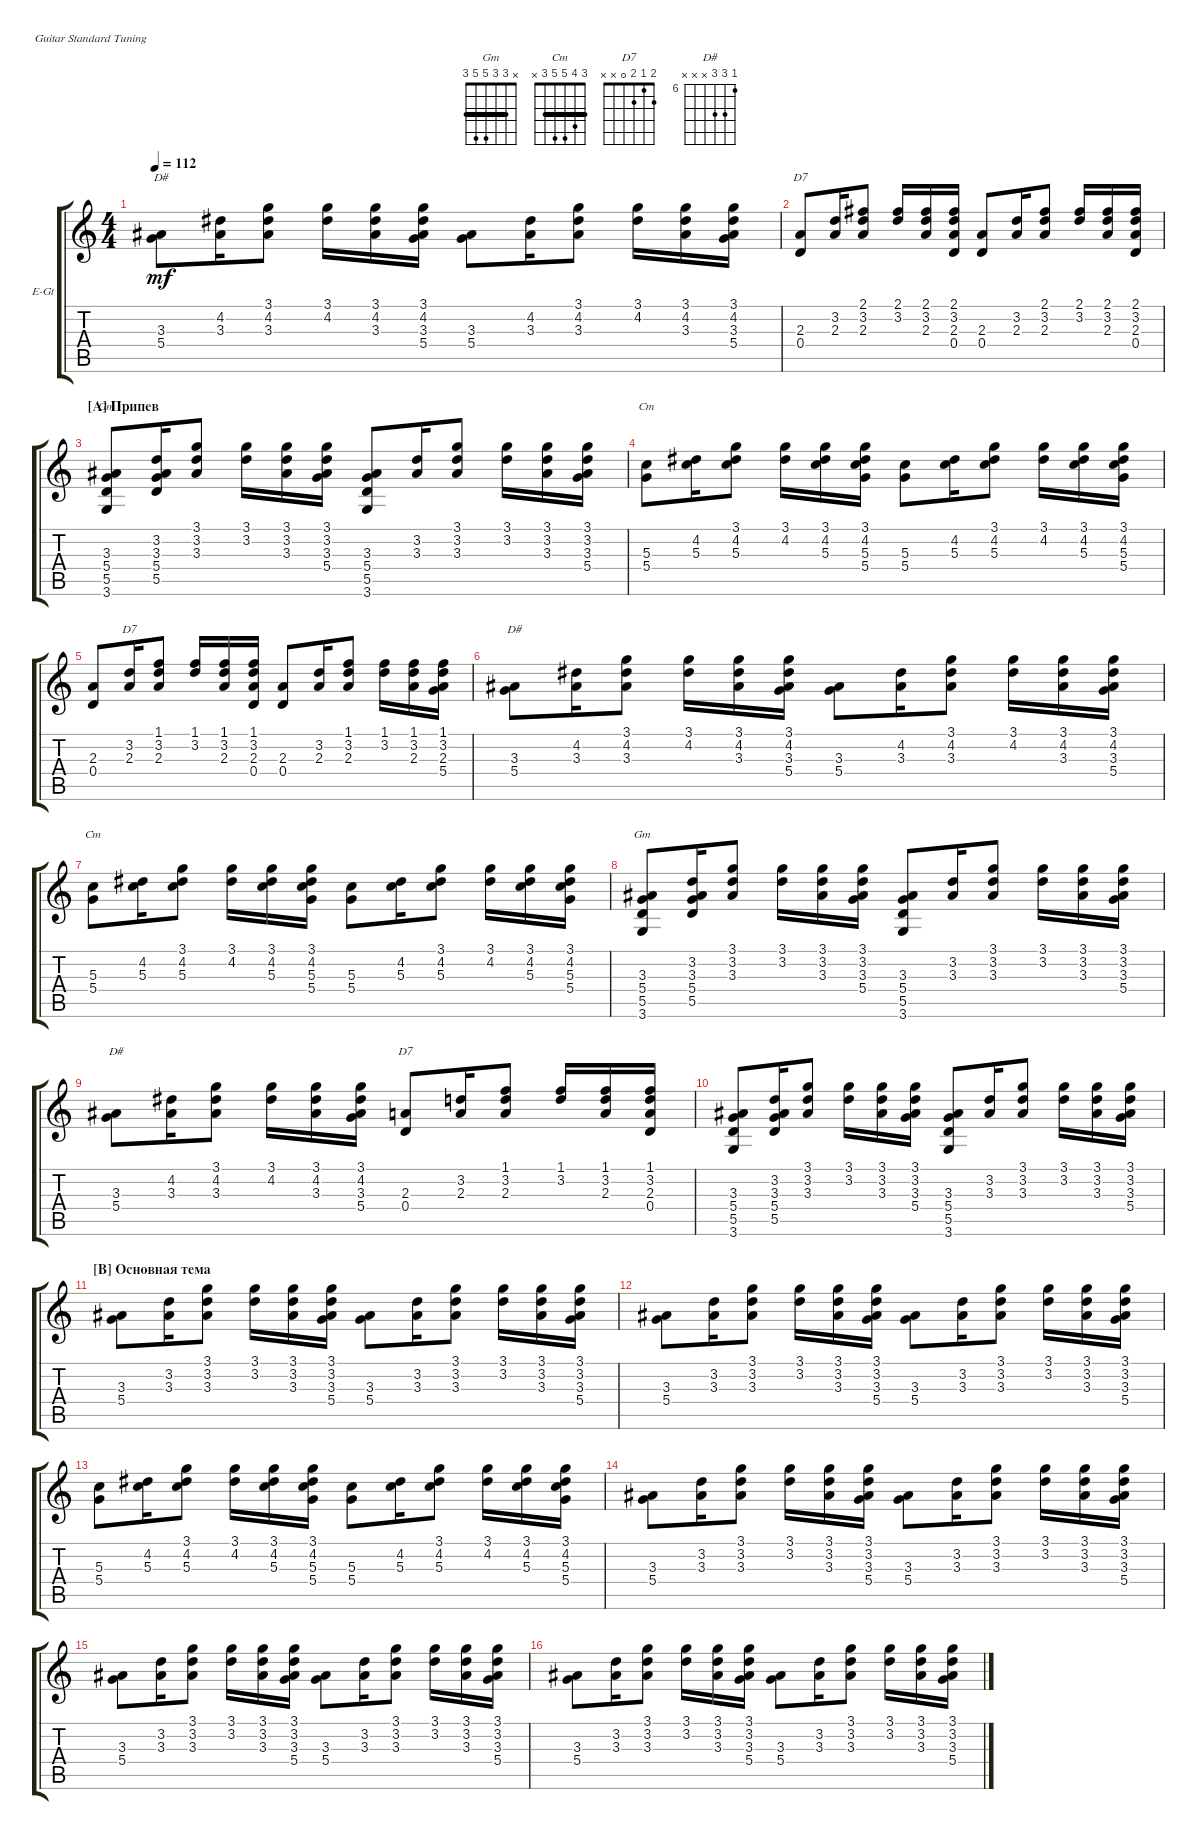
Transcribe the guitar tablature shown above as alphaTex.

\defaultSystemsLayout 4
\bracketExtendMode groupsimilarinstruments
\firstSystemTrackNameOrientation horizontal
\otherSystemsTrackNameOrientation horizontal
\track ("Ритм" "E-Gt") {instrument electricguitarclean}
\staff {score tabs}
\tuning (E4 B3 G3 D3 A2 E2)
\chord ("Gm" x 3 3 5 5 3) {barre (3 3)}
\chord ("Cm" 3 4 5 5 3 x) {barre 3}
\chord ("D7" 2 1 2 0 x x)
\chord ("D#" 6 8 8 x x x) {firstfret 6}
\ts (4 4)
\tempo 112
\clef g2
\ks c
(5.4 3.3).8{ch "D#" dy mf} (3.3 4.2).16 (3.3 4.2 3.1).8 (4.2 3.1).16 (3.3 3.1 4.2).16 (3.3 4.2 3.1 5.4).16 (5.4 3.3).8 (3.3 4.2).16 (3.3 4.2 3.1).8 (4.2 3.1).16 (3.3 3.1 4.2).16 (3.3 4.2 3.1 5.4).16 |
(0.4 2.3).8{ch "D7"} (2.3 3.2).16 (2.3 3.2 2.1).8 (3.2 2.1).16 (2.3 2.1 3.2).16 (2.3 3.2 2.1 0.4).16 (0.4 2.3).8 (2.3 3.2).16 (2.3 3.2 2.1).8 (3.2 2.1).16 (2.3 2.1 3.2).16 (2.3 3.2 2.1 0.4).16 |
\section ("A" "Припев")
(3.6 5.5 5.4 3.3).8{ch "Gm"} (3.3 3.2 5.5 5.4).16 (3.3 3.2 3.1).8 (3.2 3.1).16 (3.3 3.1 3.2).16 (3.3 3.2 3.1 5.4).16 (3.6 5.5 5.4 3.3).8 (3.3 3.2).16 (3.3 3.2 3.1).8 (3.2 3.1).16 (3.3 3.1 3.2).16 (3.3 3.2 3.1 5.4).16 |
(5.4 5.3).8{ch "Cm"} (5.3 4.2).16 (5.3 4.2 3.1).8 (4.2 3.1).16 (5.3 3.1 4.2).16 (5.3 4.2 3.1 5.4).16 (5.4 5.3).8 (5.3 4.2).16 (5.3 4.2 3.1).8 (4.2 3.1).16 (5.3 3.1 4.2).16 (5.3 4.2 3.1 5.4).16 |
(0.4 2.3).8 (2.3 3.2).16{ch "D7"} (2.3 3.2 1.1).8 (3.2 1.1).16 (2.3 1.1 3.2).16 (2.3 3.2 1.1 0.4).16 (0.4 2.3).8 (2.3 3.2).16 (2.3 3.2 1.1).8 (3.2 1.1).16 (2.3 1.1 3.2).16 (2.3 3.2 1.1 5.4).16 |
(5.4 3.3).8{ch "D#"} (3.3 4.2).16 (3.3 4.2 3.1).8 (4.2 3.1).16 (3.3 3.1 4.2).16 (3.3 4.2 3.1 5.4).16 (5.4 3.3).8 (3.3 4.2).16 (3.3 4.2 3.1).8 (4.2 3.1).16 (3.3 3.1 4.2).16 (3.3 4.2 3.1 5.4).16 |
(5.4 5.3).8{ch "Cm"} (5.3 4.2).16 (5.3 4.2 3.1).8 (4.2 3.1).16 (5.3 3.1 4.2).16 (5.3 4.2 3.1 5.4).16 (5.4 5.3).8 (5.3 4.2).16 (5.3 4.2 3.1).8 (4.2 3.1).16 (5.3 3.1 4.2).16 (5.3 4.2 3.1 5.4).16 |
(3.6 5.5 5.4 3.3).8{ch "Gm"} (3.3 3.2 5.5 5.4).16 (3.3 3.2 3.1).8 (3.2 3.1).16 (3.3 3.1 3.2).16 (3.3 3.2 3.1 5.4).16 (3.6 5.5 5.4 3.3).8 (3.3 3.2).16 (3.3 3.2 3.1).8 (3.2 3.1).16 (3.3 3.1 3.2).16 (3.3 3.2 3.1 5.4).16 |
(5.4 3.3).8{ch "D#"} (3.3 4.2).16 (3.3 4.2 3.1).8 (4.2 3.1).16 (3.3 3.1 4.2).16 (3.3 4.2 3.1 5.4).16 (0.4 2.3).8{ch "D7"} (2.3 3.2).16 (2.3 3.2 1.1).8 (3.2 1.1).16 (2.3 1.1 3.2).16 (2.3 3.2 1.1 0.4).16 |
(3.6 5.5 5.4 3.3).8 (3.3 3.2 5.5 5.4).16 (3.3 3.2 3.1).8 (3.2 3.1).16 (3.3 3.1 3.2).16 (3.3 3.2 3.1 5.4).16 (3.6 5.5 5.4 3.3).8 (3.3 3.2).16 (3.3 3.2 3.1).8 (3.2 3.1).16 (3.3 3.1 3.2).16 (3.3 3.2 3.1 5.4).16 |
\section ("B" "Основная тема")
(5.4 3.3).8 (3.3 3.2).16 (3.3 3.2 3.1).8 (3.2 3.1).16 (3.3 3.1 3.2).16 (3.3 3.2 3.1 5.4).16 (5.4 3.3).8 (3.3 3.2).16 (3.3 3.2 3.1).8 (3.2 3.1).16 (3.3 3.1 3.2).16 (3.3 3.2 3.1 5.4).16 |
(5.4 3.3).8 (3.3 3.2).16 (3.3 3.2 3.1).8 (3.2 3.1).16 (3.3 3.1 3.2).16 (3.3 3.2 3.1 5.4).16 (5.4 3.3).8 (3.3 3.2).16 (3.3 3.2 3.1).8 (3.2 3.1).16 (3.3 3.1 3.2).16 (3.3 3.2 3.1 5.4).16 |
(5.4 5.3).8 (5.3 4.2).16 (5.3 4.2 3.1).8 (4.2 3.1).16 (5.3 3.1 4.2).16 (5.3 4.2 3.1 5.4).16 (5.4 5.3).8 (5.3 4.2).16 (5.3 4.2 3.1).8 (4.2 3.1).16 (5.3 3.1 4.2).16 (5.3 4.2 3.1 5.4).16 |
(5.4 3.3).8 (3.3 3.2).16 (3.3 3.2 3.1).8 (3.2 3.1).16 (3.3 3.1 3.2).16 (3.3 3.2 3.1 5.4).16 (5.4 3.3).8 (3.3 3.2).16 (3.3 3.2 3.1).8 (3.2 3.1).16 (3.3 3.1 3.2).16 (3.3 3.2 3.1 5.4).16 |
(5.4 3.3).8 (3.3 3.2).16 (3.3 3.2 3.1).8 (3.2 3.1).16 (3.3 3.1 3.2).16 (3.3 3.2 3.1 5.4).16 (5.4 3.3).8 (3.3 3.2).16 (3.3 3.2 3.1).8 (3.2 3.1).16 (3.3 3.1 3.2).16 (3.3 3.2 3.1 5.4).16 |
(5.4 3.3).8 (3.3 3.2).16 (3.3 3.2 3.1).8 (3.2 3.1).16 (3.3 3.1 3.2).16 (3.3 3.2 3.1 5.4).16 (5.4 3.3).8 (3.3 3.2).16 (3.3 3.2 3.1).8 (3.2 3.1).16 (3.3 3.1 3.2).16 (3.3 3.2 3.1 5.4).16
